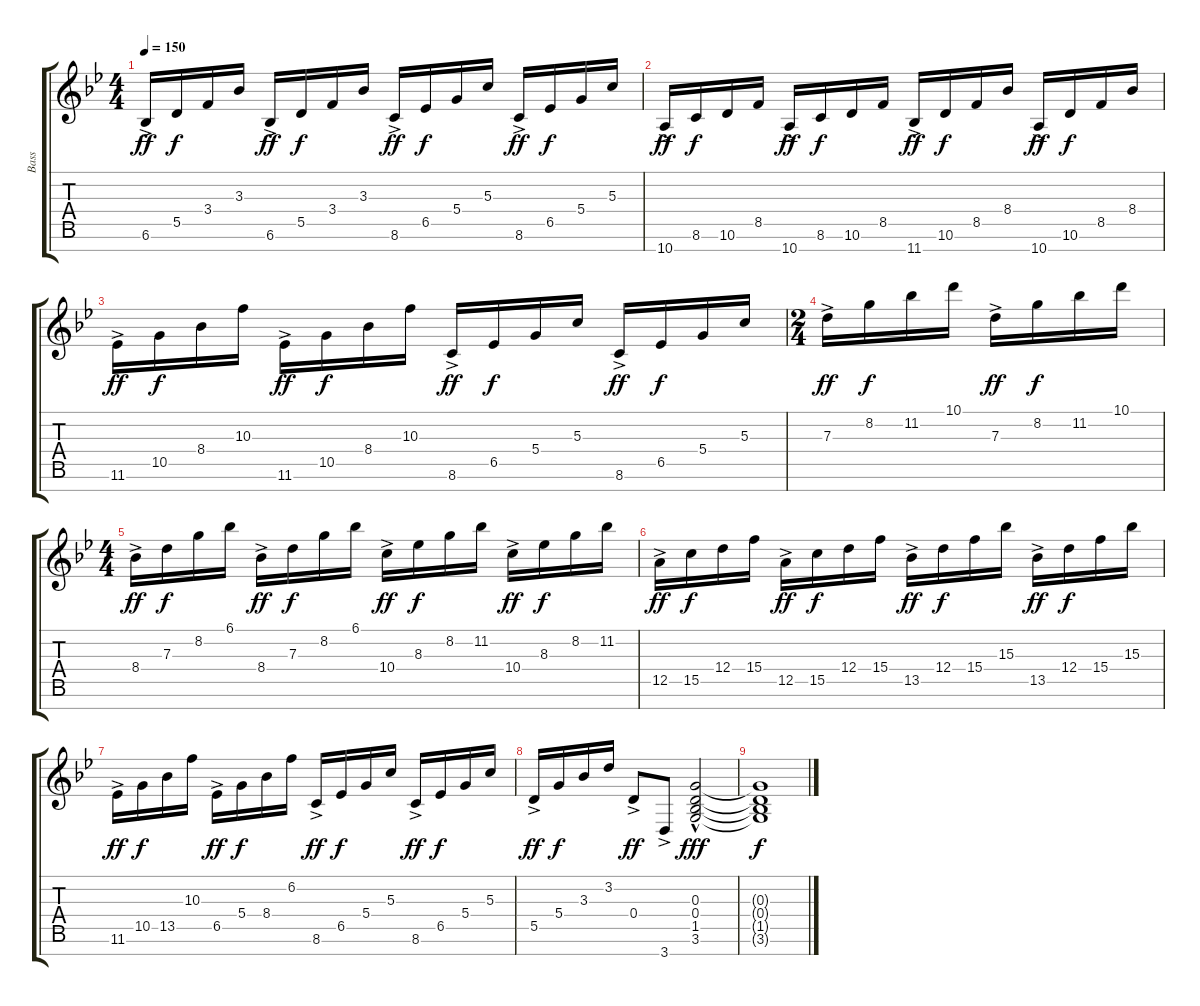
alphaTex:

\track ("Bass" "Bass") {instrument overdrivenguitar}
\staff {score tabs}
\tuning (E4 B3 G3 D3 A2 E2 B1) {hide}
\ts (4 4)
\tempo 150
\clef g2
\ks gminor
6.6{ac}.16{dy ff} 5.5.16{dy f} 3.4.16 3.3.16 6.6{ac}.16{dy ff} 5.5.16{dy f} 3.4.16 3.3.16 8.6{ac}.16{dy ff} 6.5.16{dy f} 5.4.16 5.3.16 8.6{ac}.16{dy ff} 6.5.16{dy f} 5.4.16 5.3.16 |
10.7{ac}.16{dy ff} 8.6.16{dy f} 10.6.16 8.5.16 10.7{ac}.16{dy ff} 8.6.16{dy f} 10.6.16 8.5.16 11.7{ac}.16{dy ff} 10.6.16{dy f} 8.5.16 8.4.16 10.7{ac}.16{dy ff} 10.6.16{dy f} 8.5.16 8.4.16 |
11.6{ac}.16{dy ff} 10.5.16{dy f} 8.4.16 10.3.16 11.6{ac}.16{dy ff} 10.5.16{dy f} 8.4.16 10.3.16 8.6{ac}.16{dy ff} 6.5.16{dy f} 5.4.16 5.3.16 8.6{ac}.16{dy ff} 6.5.16{dy f} 5.4.16 5.3.16 |
\ts (2 4)
7.3{ac}.16{dy ff} 8.2.16{dy f} 11.2.16 10.1.16 7.3{ac}.16{dy ff} 8.2.16{dy f} 11.2.16 10.1.16 |
\ts (4 4)
8.4{ac}.16{dy ff} 7.3.16{dy f} 8.2.16 6.1.16 8.4{ac}.16{dy ff} 7.3.16{dy f} 8.2.16 6.1.16 10.4{ac}.16{dy ff} 8.3.16{dy f} 8.2.16 11.2.16 10.4{ac}.16{dy ff} 8.3.16{dy f} 8.2.16 11.2.16 |
12.5{ac}.16{dy ff} 15.5.16{dy f} 12.4.16 15.4.16 12.5{ac}.16{dy ff} 15.5.16{dy f} 12.4.16 15.4.16 13.5{ac}.16{dy ff} 12.4.16{dy f} 15.4.16 15.3.16 13.5{ac}.16{dy ff} 12.4.16{dy f} 15.4.16 15.3.16 |
11.6{ac}.16{dy ff} 10.5.16{dy f} 13.5.16 10.3.16 6.5{ac}.16{dy ff} 5.4.16{dy f} 8.4.16 6.2.16 8.6{ac}.16{dy ff} 6.5.16{dy f} 5.4.16 5.3.16 8.6{ac}.16{dy ff} 6.5.16{dy f} 5.4.16 5.3.16 |
5.5{ac}.16{dy ff} 5.4.16{dy f} 3.3.16 3.2.16 0.4{ac}.8{dy ff} 3.7{ac}.8 (0.3{hac} 0.4{hac} 1.5{hac} 3.6{hac}).2{dy fff} |
(0.3{t} 0.4{t} 1.5{t} 3.6{t}).1{dy f}
